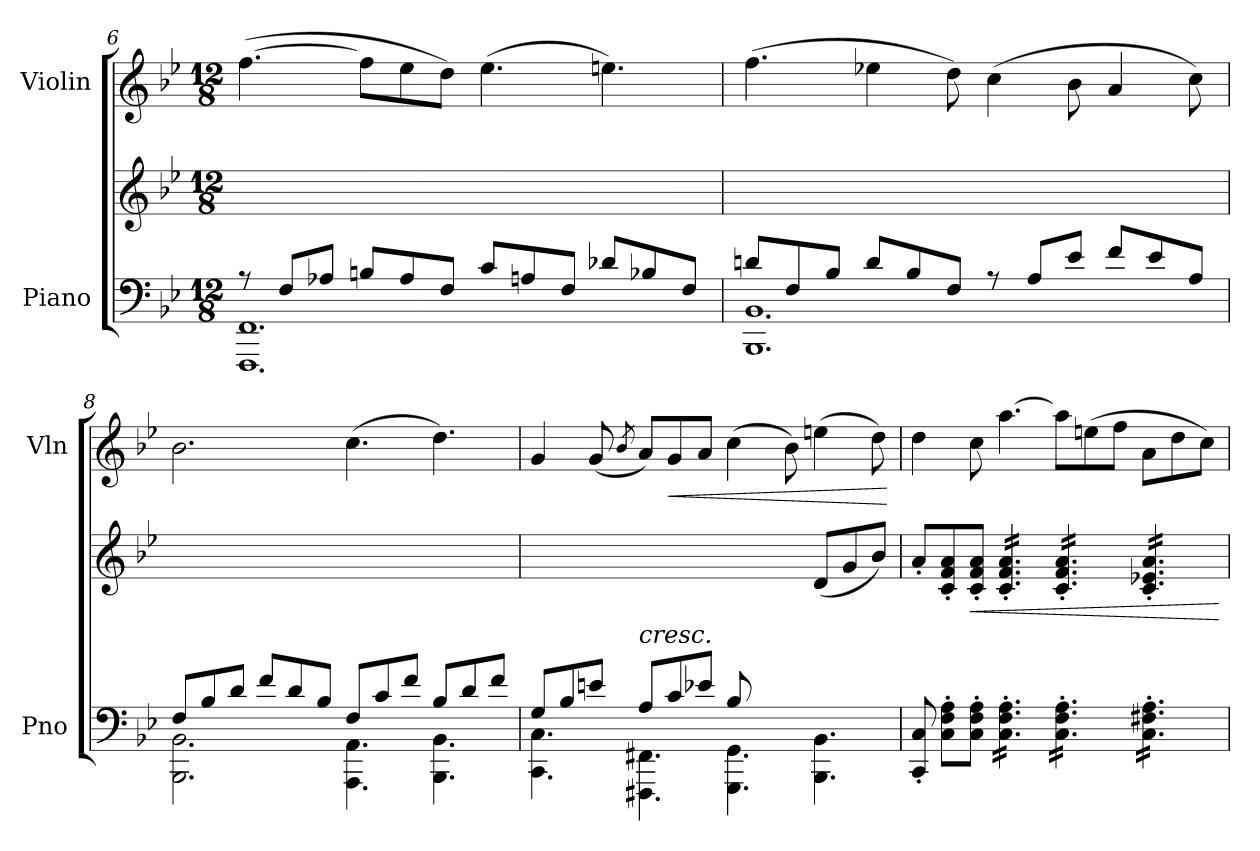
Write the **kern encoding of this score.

**kern	**kern	**dynam	**kern	**dynam
*part2	*part2	*part2	*part1	*part1
*staff3	*staff2	*staff2/3	*staff1	*staff1
*I"Piano	*	*	*I"Violin	*
*I'Pno	*	*	*I'Vln	*
!!LO:LB:g=z
*clefF4	*clefG2	*	*clefG2	*
*k[b-e-]	*k[b-e-]	*	*k[b-e-]	*
*M12/8	*M12/8	*	*M12/8	*
=6	=6	=6	=6	=6
*^	*	*	*	*
8r	1.FFF 1.FF	1.ryy	.	([4.ff\	.
8F/L	.	.	.	.	.
8A-X/J	.	.	.	.	.
8Bn/L	.	.	.	8ff\L]	.
8A-/	.	.	.	8ee-\	.
8F/J	.	.	.	8dd\J)	.
8c/L	.	.	.	(4.ee-\	.
8An/	.	.	.	.	.
8F/J	.	.	.	.	.
8d-X/L	.	.	.	4.een\)	.
8B-X/	.	.	.	.	.
8F/J	.	.	.	.	.
=7	=7	=7	=7	=7	=7
8dn/L	1.BBB- 1.BB-	1.ryy	.	(4.ff\	.
8F/	.	.	.	.	.
8B-/J	.	.	.	.	.
8d/L	.	.	.	4ee-X\	.
8B-/	.	.	.	.	.
8F/J	.	.	.	8dd\)	.
8r	.	.	.	(4cc\	.
8A/L	.	.	.	.	.
8e-/J	.	.	.	8b-\	.
8f/L	.	.	.	4a/	.
8e-/	.	.	.	.	.
8A/J	.	.	.	8cc\)	.
=8	=8	=8	=8	=8	=8
8F/L	2.BBB-\ 2.BB-\	1.ryy	.	2.b-\	.
8B-/	.	.	.	.	.
8d/J	.	.	.	.	.
8f/L	.	.	.	.	.
8d/	.	.	.	.	.
8B-/J	.	.	.	.	.
8F/L	4.AAA\ 4.AA\	.	.	(4.cc\	.
8c/	.	.	.	.	.
8f/J	.	.	.	.	.
8B-/L	4.BBB-\ 4.BB-\	.	.	4.dd\)	.
8d/	.	.	.	.	.
8f/J	.	.	.	.	.
!!LO:PB:g=z
=9	=9	=9	=9	=9	=9
*	*^	*	*	*	*
2.ryy	8G/L	4.CC\ 4.C\	8ryy	.	4g/	.
.	8B-/	.	8ryy	.	.	.
.	8en/J	.	8ryy	.	(8g/	.
.	.	.	.	.	8qb-/	.
!	!	!	!LO:TX:b:i:t=cresc.	!	!	!
.	8A/L	4.FFF#X\ 4.FF#X\	8ryy	.	8a/L)	.
!	!	!	!	!	!	!LO:HP:b
.	8c/	.	8ryy	.	8g/	<
.	8e-X/J	.	8ryy	.	8a/J	.
(>8B-/L	8ryy	4.GGG\ 4.GG\	8ryy	.	(4cc\	.
2ryy	8ryy	.	8d\	.	.	.
.	2ryy	.	8g\J)	.	8b-\)	.
.	.	4.BBB-\ 4.BB-\	(8d/L	.	(4een\	.
.	.	.	8g/	.	.	.
8ryy	.	.	8b-/J)	.	8dd\)	.
*v	*v	*v	*	*	*	*
.	.	.	.	[
=10	=10	=10	=10	=10
8CC/' 8C/'	8a'/L	.	4dd\	.
8C\' 8F\' 8A\'L	8c/' 8f/' 8a/'	.	.	.
!	!	!LO:HP:b	!	!
8C\' 8F\' 8A\'J	8c/' 8f/' 8a/'J	<	8cc\	.
*tremolo	*	*	*	*
*	*tremolo	*	*	*
16C\' 16F\' 16A\'LL	16c/' 16f/' 16a/'LL	.	[4.aa\	.
16C\' 16F\' 16A\'	16c/' 16f/' 16a/'	.	.	.
16C\' 16F\' 16A\'	16c/' 16f/' 16a/'	.	.	.
16C\' 16F\' 16A\'	16c/' 16f/' 16a/'	.	.	.
16C\' 16F\' 16A\'	16c/' 16f/' 16a/'	.	.	.
16C\' 16F\' 16A\'JJ	16c/' 16f/' 16a/'JJ	.	.	.
16C\' 16F\' 16A\'LL	16c/' 16f/' 16a/'LL	.	8aa\L]	.
16C\' 16F\' 16A\'	16c/' 16f/' 16a/'	.	.	.
16C\' 16F\' 16A\'	16c/' 16f/' 16a/'	.	(8een\	.
16C\' 16F\' 16A\'	16c/' 16f/' 16a/'	.	.	.
16C\' 16F\' 16A\'	16c/' 16f/' 16a/'	.	8ff\J	.
16C\' 16F\' 16A\'JJ	16c/' 16f/' 16a/'JJ	.	.	.
16C\' 16F#X\' 16A\'LL	16c/' 16e-X/' 16a/'LL	.	8a\L	.
16C\' 16F#X\' 16A\'	16c/' 16e-X/' 16a/'	.	.	.
16C\' 16F#X\' 16A\'	16c/' 16e-X/' 16a/'	.	8dd\	.
16C\' 16F#X\' 16A\'	16c/' 16e-X/' 16a/'	.	.	.
16C\' 16F#X\' 16A\'	16c/' 16e-X/' 16a/'	.	8cc\J)	.
16C\' 16F#X\' 16A\'JJ	16c/' 16e-X/' 16a/'JJ	.	.	.
*	*Xtremolo	*	*	*
*Xtremolo	*	*	*	*
.	.	[	.	.
=	=	=	=	=
*-	*-	*-	*-	*-
